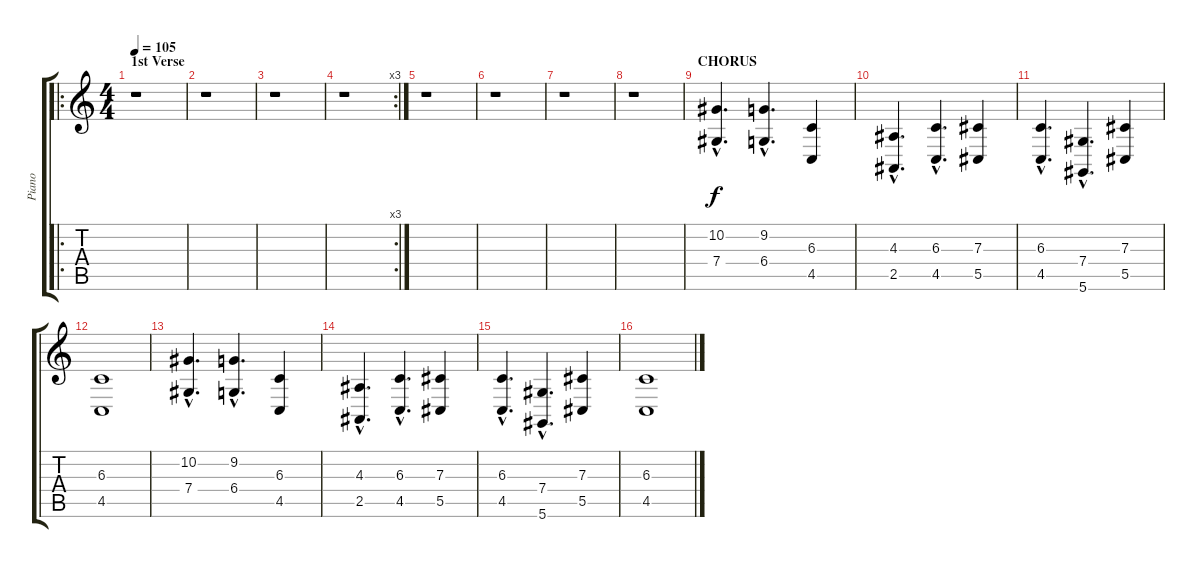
\track ("Piano" "Piano") {instrument acousticgrandpiano}
\staff {score tabs}
\tuning (Eb4 Bb3 Gb3 Db3 Ab2 Eb2) {hide}
\ro
\ts (4 4)
\section ("" "1st Verse")
\tempo 105
\clef g2
\ks c
r.1{dy f} |
r.1 |
r.1 |
\rc 3
r.1 |
r.1 |
r.1 |
r.1 |
r.1 |
\section ("" "CHORUS")
(10.2{hac} 7.4{hac}).4{d} (9.2{hac} 6.4{hac}).4{d} (6.3 4.5).4 |
(4.3{hac} 2.5{hac}).4{d} (6.3{hac} 4.5{hac}).4{d} (7.3 5.5).4 |
(6.3{hac} 4.5{hac}).4{d} (7.4{hac} 5.6{hac}).4{d} (7.3 5.5).4 |
(6.3 4.5).1 |
(10.2{hac} 7.4{hac}).4{d} (9.2{hac} 6.4{hac}).4{d} (6.3 4.5).4 |
(4.3{hac} 2.5{hac}).4{d} (6.3{hac} 4.5{hac}).4{d} (7.3 5.5).4 |
(6.3{hac} 4.5{hac}).4{d} (7.4{hac} 5.6{hac}).4{d} (7.3 5.5).4 |
(6.3 4.5).1
